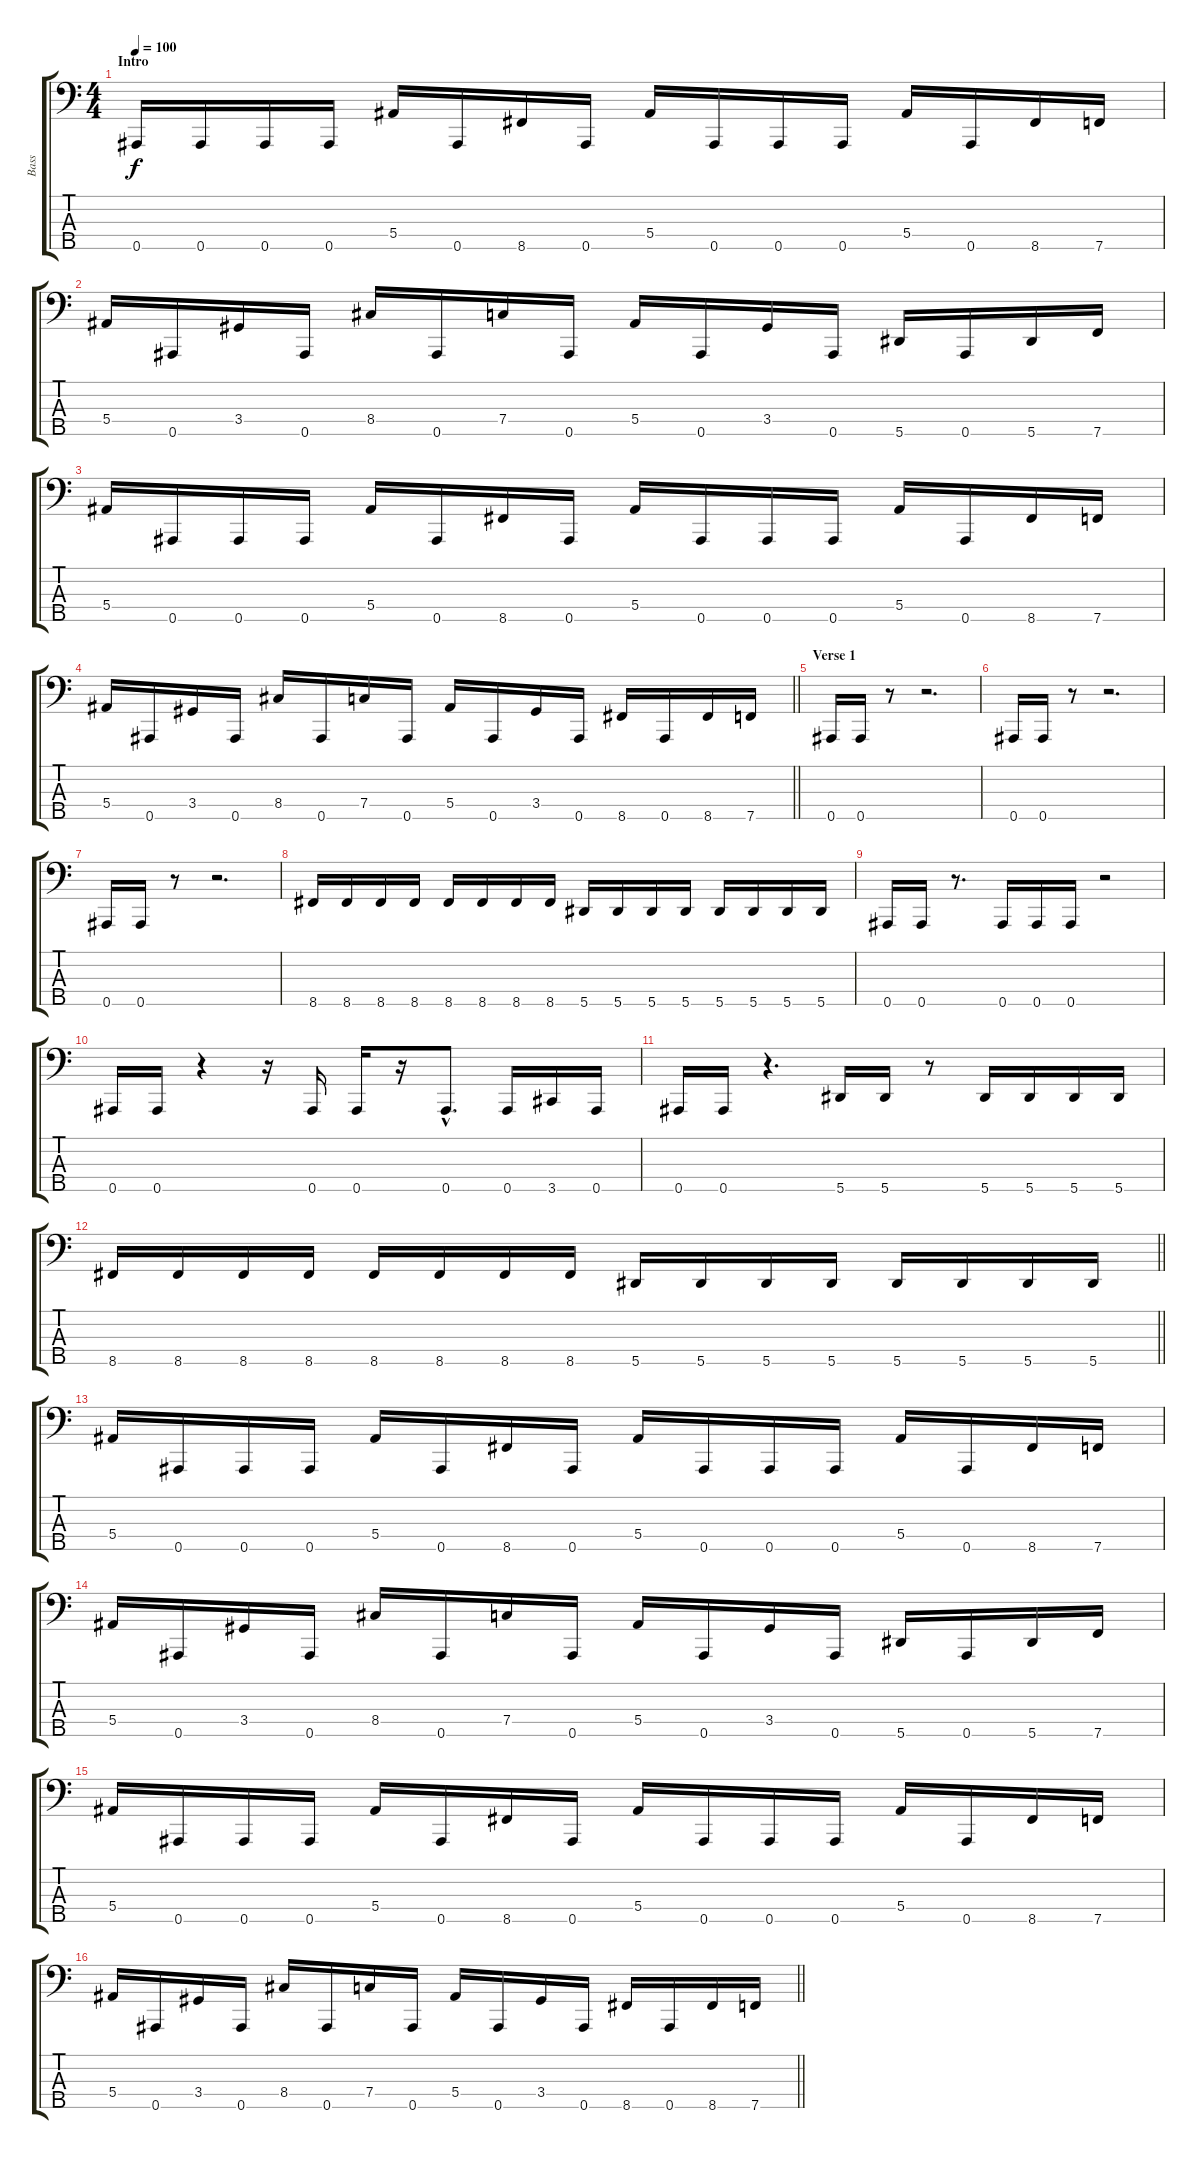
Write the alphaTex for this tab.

\track ("Bass" "Bass") {instrument electricbassfinger}
\staff {score tabs}
\tuning (G2 Eb2 Bb1 F1 Bb0) {hide}
\ts (4 4)
\section ("" "Intro")
\tempo 100
\clef f4
\ks c
0.5.16{dy f instrument electricbassfinger} 0.5.16 0.5.16 0.5.16 5.4.16 0.5.16 8.5.16 0.5.16 5.4.16 0.5.16 0.5.16 0.5.16 5.4.16 0.5.16 8.5.16 7.5.16 |
5.4.16 0.5.16 3.4.16 0.5.16 8.4.16 0.5.16 7.4.16 0.5.16 5.4.16 0.5.16 3.4.16 0.5.16 5.5.16 0.5.16 5.5.16 7.5.16 |
5.4.16 0.5.16 0.5.16 0.5.16 5.4.16 0.5.16 8.5.16 0.5.16 5.4.16 0.5.16 0.5.16 0.5.16 5.4.16 0.5.16 8.5.16 7.5.16 |
\barLineRight lightlight
5.4.16 0.5.16 3.4.16 0.5.16 8.4.16 0.5.16 7.4.16 0.5.16 5.4.16 0.5.16 3.4.16 0.5.16 8.5.16 0.5.16 8.5.16 7.5.16 |
\section ("" "Verse 1")
0.5.16 0.5.16 r.8 r.2{d} |
0.5.16 0.5.16 r.8 r.2{d} |
0.5.16 0.5.16 r.8 r.2{d} |
8.5.16 8.5.16 8.5.16 8.5.16 8.5.16 8.5.16 8.5.16 8.5.16 5.5.16 5.5.16 5.5.16 5.5.16 5.5.16 5.5.16 5.5.16 5.5.16 |
0.5.16 0.5.16 r.8{d} 0.5.16 0.5.16 0.5.16 r.2 |
0.5.16 0.5.16 r.4 r.16 0.5.16 0.5.16 r.16 0.5{hac}.8{d} 0.5.16 3.5.16 0.5.16 |
0.5.16 0.5.16 r.4{d} 5.5.16 5.5.16 r.8 5.5.16 5.5.16 5.5.16 5.5.16 |
\barLineRight lightlight
8.5.16 8.5.16 8.5.16 8.5.16 8.5.16 8.5.16 8.5.16 8.5.16 5.5.16 5.5.16 5.5.16 5.5.16 5.5.16 5.5.16 5.5.16 5.5.16 |
5.4.16 0.5.16 0.5.16 0.5.16 5.4.16 0.5.16 8.5.16 0.5.16 5.4.16 0.5.16 0.5.16 0.5.16 5.4.16 0.5.16 8.5.16 7.5.16 |
5.4.16 0.5.16 3.4.16 0.5.16 8.4.16 0.5.16 7.4.16 0.5.16 5.4.16 0.5.16 3.4.16 0.5.16 5.5.16 0.5.16 5.5.16 7.5.16 |
5.4.16 0.5.16 0.5.16 0.5.16 5.4.16 0.5.16 8.5.16 0.5.16 5.4.16 0.5.16 0.5.16 0.5.16 5.4.16 0.5.16 8.5.16 7.5.16 |
\barLineRight lightlight
5.4.16 0.5.16 3.4.16 0.5.16 8.4.16 0.5.16 7.4.16 0.5.16 5.4.16 0.5.16 3.4.16 0.5.16 8.5.16 0.5.16 8.5.16 7.5.16
